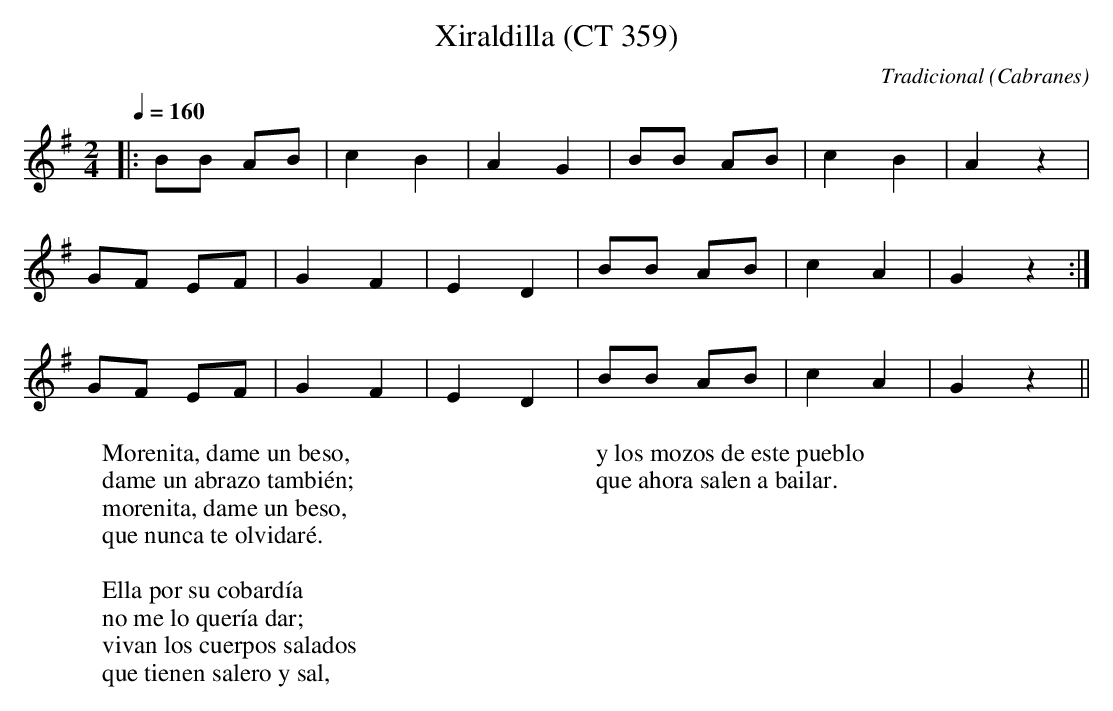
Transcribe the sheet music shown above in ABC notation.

X:1
T:Xiraldilla (CT 359)
C:Tradicional
O:Cabranes
M:2/4
L:1/8
Q:1/4=160
K:G
|: BB AB|c2 B2|A2 G2|BB AB|c2 B2|A2 z2|
GF EF|G2 F2|E2 D2|BB AB|c2 A2|G2 z2 :|
GF EF|G2 F2|E2 D2|BB AB|c2 A2|G2 z2||
W:Morenita, dame un beso,
W:dame un abrazo también;
W:morenita, dame un beso,
W:que nunca te olvidaré.
W:
W:Ella por su cobardía
W:no me lo quería dar;
W:vivan los cuerpos salados
W:que tienen salero y sal,
W:
W:y los mozos de este pueblo
W:que ahora salen a bailar.
W:
